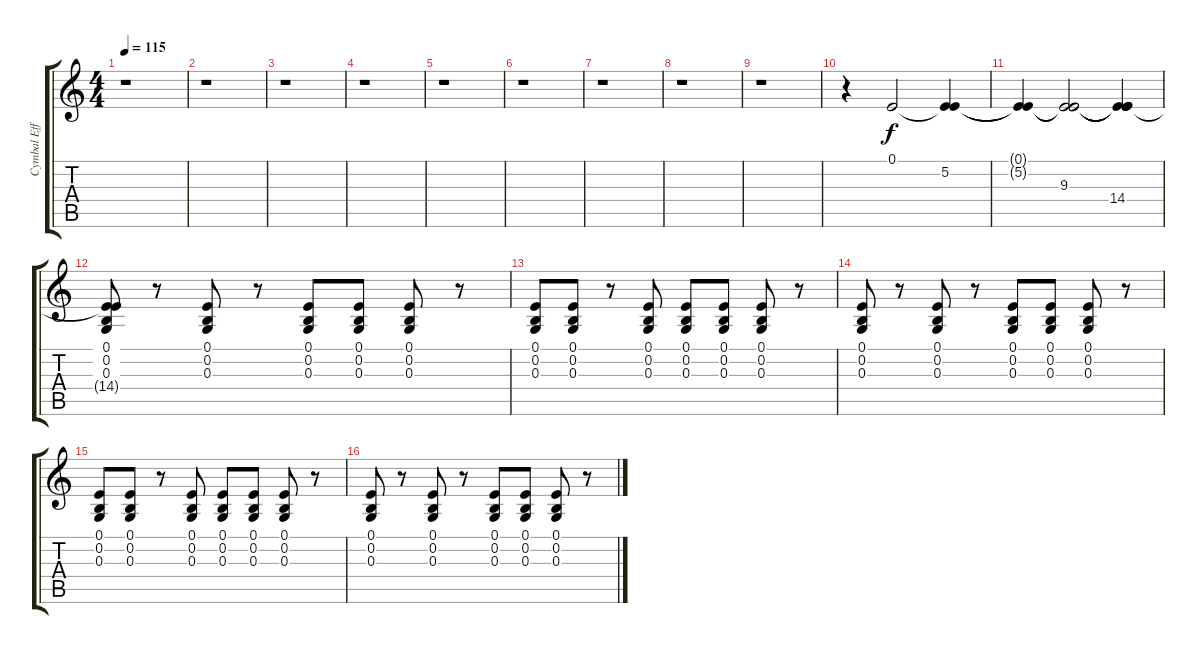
\track ("Cymbal Effects" "Cymbal Eff") {instrument reversecymbal}
\staff {score tabs}
\tuning (E4 B3 G3 D3 A2 E2) {hide}
\ts (4 4)
\tempo 115
\clef g2
\ks c
r.1{dy f} |
r.1 |
r.1 |
r.1 |
r.1 |
r.1 |
r.1 |
r.1 |
r.1 |
r.4 0.1.2 (0.1{t} 5.2).4 |
(0.1{t} 5.2{t}).4 (0.1{t} 5.2{t} 9.3).2 (0.1{t} 5.2{t} 9.3{t} 14.4).4 |
(0.1 0.2 0.3 14.4{t}).8 r.8 (0.1 0.2 0.3).8 r.8 (0.1 0.2 0.3).8 (0.1 0.2 0.3).8 (0.1 0.2 0.3).8 r.8 |
(0.1 0.2 0.3).8 (0.1 0.2 0.3).8 r.8 (0.1 0.2 0.3).8 (0.1 0.2 0.3).8 (0.1 0.2 0.3).8 (0.1 0.2 0.3).8 r.8 |
(0.1 0.2 0.3).8 r.8 (0.1 0.2 0.3).8 r.8 (0.1 0.2 0.3).8 (0.1 0.2 0.3).8 (0.1 0.2 0.3).8 r.8 |
(0.1 0.2 0.3).8 (0.1 0.2 0.3).8 r.8 (0.1 0.2 0.3).8 (0.1 0.2 0.3).8 (0.1 0.2 0.3).8 (0.1 0.2 0.3).8 r.8 |
(0.1 0.2 0.3).8 r.8 (0.1 0.2 0.3).8 r.8 (0.1 0.2 0.3).8 (0.1 0.2 0.3).8 (0.1 0.2 0.3).8 r.8
